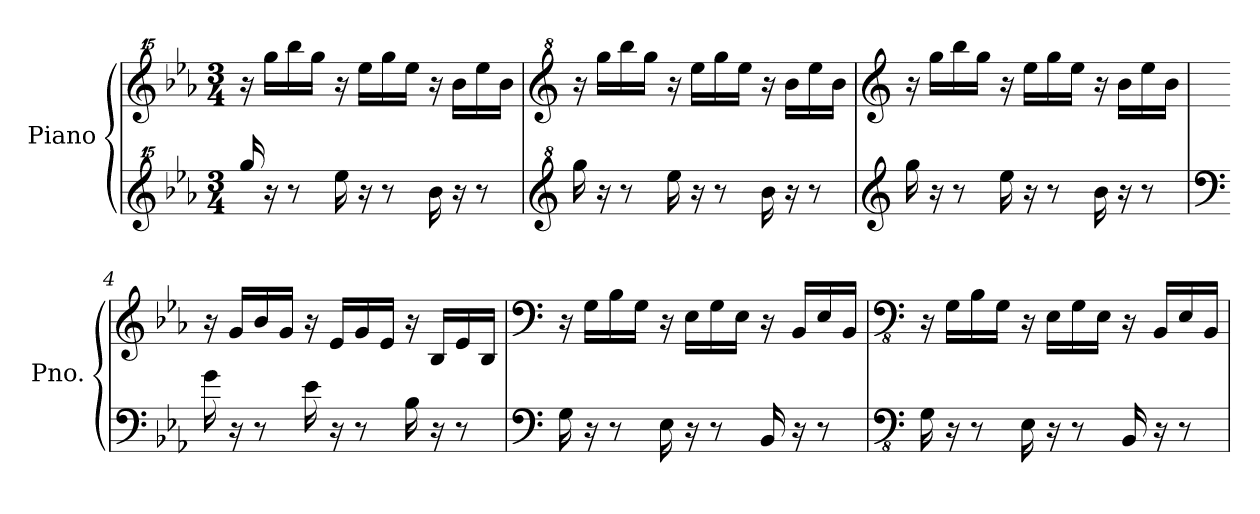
**kern	**kern
*part1	*part1
*staff2	*staff1
*I"Piano	*
*I'Pno.	*
*clefG^^2	*clefG^^2
*k[b-e-a-]	*k[b-e-a-]
*M3/4	*M3/4
=1	=1
16gggg/	16r
16r	16gggg\LL
8r	16bbbb-\
.	16gggg\JJ
16eeee-\	16r
16r	16eeee-\LL
8r	16gggg\
.	16eeee-\JJ
16bbb-\	16r
16r	16bbb-\LL
8r	16eeee-\
.	16bbb-\JJ
=2	=2
*clefG^2	*clefG^2
16ggg\	16r
16r	16ggg\LL
8r	16bbb-\
.	16ggg\JJ
16eee-\	16r
16r	16eee-\LL
8r	16ggg\
.	16eee-\JJ
16bb-\	16r
16r	16bb-\LL
8r	16eee-\
.	16bb-\JJ
=3	=3
*clefG2	*clefG2
16gg\	16r
16r	16gg\LL
8r	16bb-\
.	16gg\JJ
16ee-\	16r
16r	16ee-\LL
8r	16gg\
.	16ee-\JJ
16b-\	16r
16r	16b-\LL
8r	16ee-\
.	16b-\JJ
=4	=4
*clefF4	*
16g\	16r
16r	16g/LL
8r	16b-/
.	16g/JJ
16e-\	16r
16r	16e-/LL
8r	16g/
.	16e-/JJ
16B-\	16r
16r	16B-/LL
8r	16e-/
.	16B-/JJ
!!LO:LB:g=z
=5	=5
*clefF4	*clefF4
16G\	16r
16r	16G\LL
8r	16B-\
.	16G\JJ
16E-\	16r
16r	16E-\LL
8r	16G\
.	16E-\JJ
16BB-/	16r
16r	16BB-/LL
8r	16E-/
.	16BB-/JJ
=6	=6
*clefFv4	*clefFv4
16GG\	16r
16r	16GG\LL
8r	16BB-\
.	16GG\JJ
16EE-\	16r
16r	16EE-\LL
8r	16GG\
.	16EE-\JJ
16BBB-/	16r
16r	16BBB-/LL
8r	16EE-/
.	16BBB-/JJ
=	=
*-	*-
